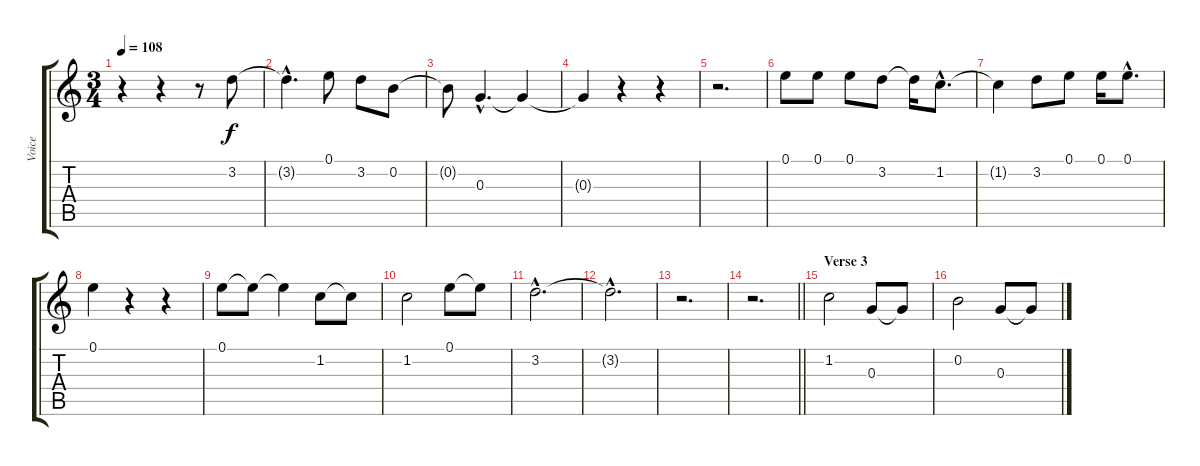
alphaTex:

\track ("Voice" "Voice") {instrument overdrivenguitar}
\staff {score tabs}
\tuning (E4 B3 G3 D3 A2 E2) {hide}
\ts (3 4)
\tempo 108
\clef g2
\ks c
r.4{dy f} r.4 r.8 3.2.8 |
3.2{hac t}.4{d} 0.1.8 3.2.8 0.2.8 |
0.2{t}.8 0.3{hac}.4{d} 0.3{t}.4 |
0.3{t}.4 r.4 r.4 |
r.2{d} |
0.1.8 0.1.8 0.1.8 3.2.8 3.2{t}.16 1.2{hac}.8{d} |
1.2{t}.4 3.2.8 0.1.8 0.1.16 0.1{hac}.8{d} |
0.1.4 r.4 r.4 |
0.1.8 0.1{t}.8 0.1{t}.4 1.2.8 1.2{t}.8 |
1.2.2 0.1.8 0.1{t}.8 |
3.2{hac}.2{d} |
3.2{hac t}.2{d} |
r.2{d} |
\barLineRight lightlight
r.2{d} |
\section ("" "Verse 3")
1.2.2 0.3.8 0.3{t}.8 |
0.2.2 0.3.8 0.3{t}.8
